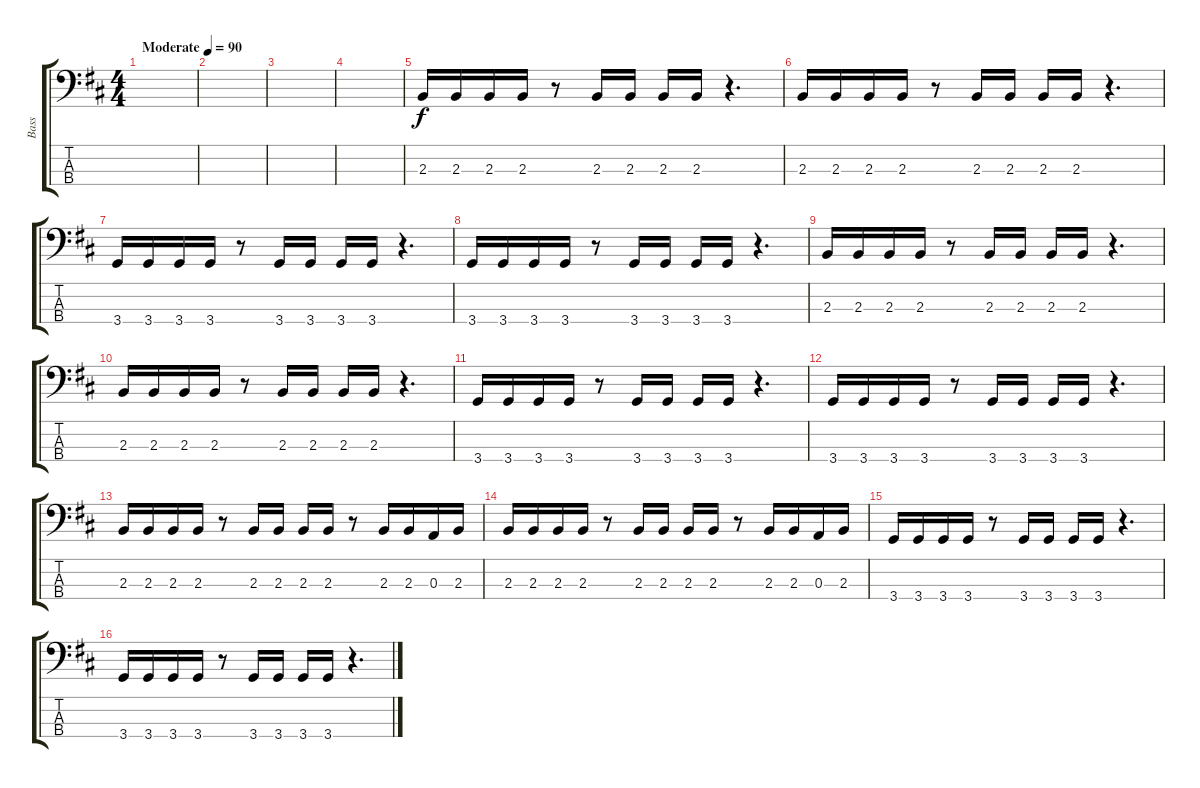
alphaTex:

\track ("Bass" "Bass") {instrument electricbasspick}
\staff {score tabs}
\tuning (G2 D2 A1 E1) {hide}
\ts (4 4)
\tempo (90 "Moderate")
\clef f4
\ks d
|
|
|
|
2.3.16 2.3.16 2.3.16 2.3.16 r.8 2.3.16 2.3.16 2.3.16 2.3.16 r.4{d} |
2.3.16 2.3.16 2.3.16 2.3.16 r.8 2.3.16 2.3.16 2.3.16 2.3.16 r.4{d} |
3.4.16 3.4.16 3.4.16 3.4.16 r.8 3.4.16 3.4.16 3.4.16 3.4.16 r.4{d} |
3.4.16 3.4.16 3.4.16 3.4.16 r.8 3.4.16 3.4.16 3.4.16 3.4.16 r.4{d} |
2.3.16 2.3.16 2.3.16 2.3.16 r.8 2.3.16 2.3.16 2.3.16 2.3.16 r.4{d} |
2.3.16 2.3.16 2.3.16 2.3.16 r.8 2.3.16 2.3.16 2.3.16 2.3.16 r.4{d} |
3.4.16 3.4.16 3.4.16 3.4.16 r.8 3.4.16 3.4.16 3.4.16 3.4.16 r.4{d} |
3.4.16 3.4.16 3.4.16 3.4.16 r.8 3.4.16 3.4.16 3.4.16 3.4.16 r.4{d} |
2.3.16 2.3.16 2.3.16 2.3.16 r.8 2.3.16 2.3.16 2.3.16 2.3.16 r.8 2.3.16 2.3.16 0.3.16 2.3.16 |
2.3.16 2.3.16 2.3.16 2.3.16 r.8 2.3.16 2.3.16 2.3.16 2.3.16 r.8 2.3.16 2.3.16 0.3.16 2.3.16 |
3.4.16 3.4.16 3.4.16 3.4.16 r.8 3.4.16 3.4.16 3.4.16 3.4.16 r.4{d} |
3.4.16 3.4.16 3.4.16 3.4.16 r.8 3.4.16 3.4.16 3.4.16 3.4.16 r.4{d}
